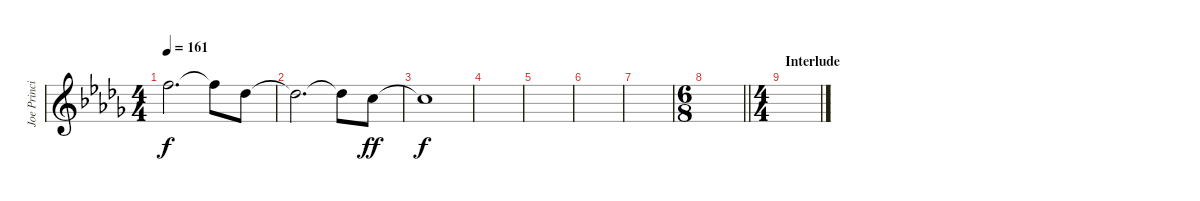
\track ("Joe Principe - Vocals" "Joe Princi") {instrument distortionguitar}
\staff {score}
\tuning (E4 B3 G3 D3 A2 E2) {hide}
\ts (4 4)
\tempo 161
\clef g2
\ks db
6.2{t}.2{d dy f} 6.2{t}.8 2.2.8 |
2.2{t}.2{d} 2.2{t}.8 1.2.8{dy ff} |
1.2{t}.1{dy f} |
|
|
|
|
\ts (6 8)
\barLineRight lightlight
|
\ts (4 4)
\section ("" "Interlude")
